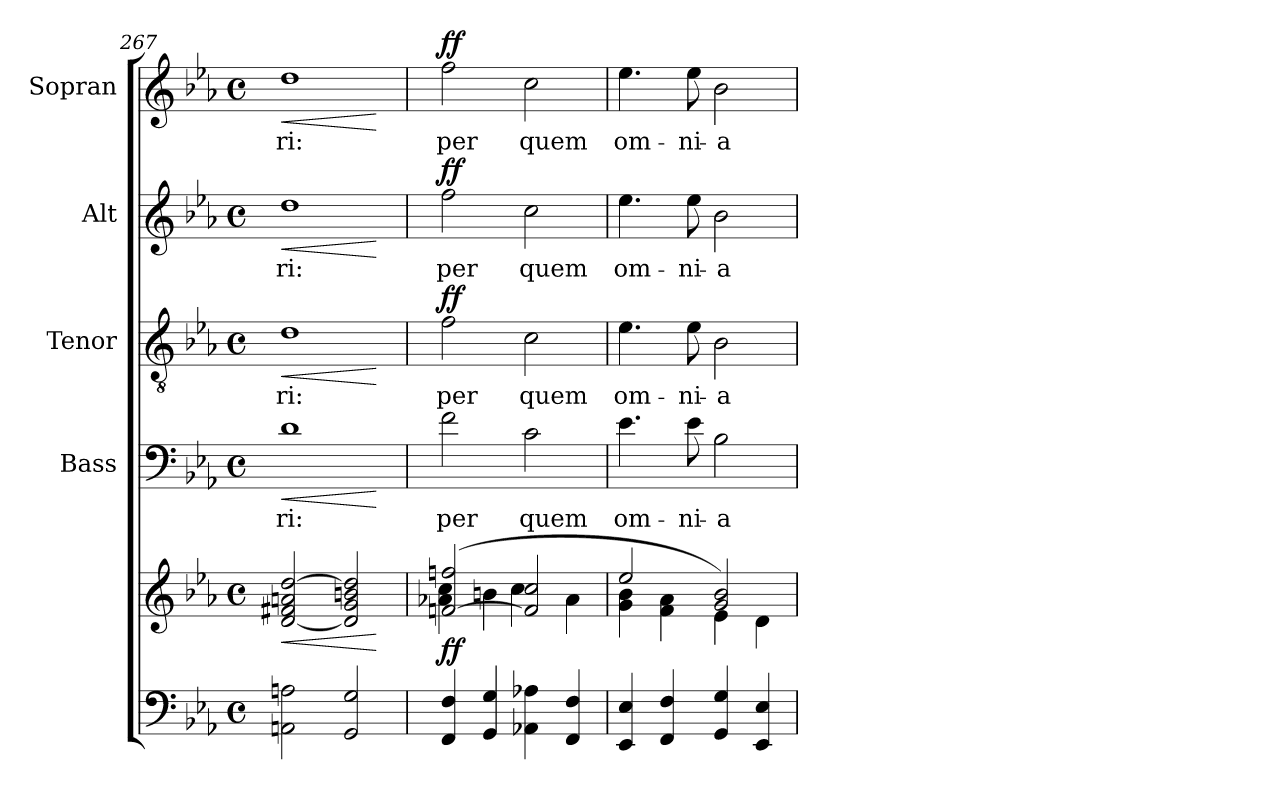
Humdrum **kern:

**kern	**kern	**dynam	**kern	**text	**dynam	**kern	**text	**dynam	**kern	**text	**dynam	**kern	**text	**dynam
*part5	*part5	*part5	*part4	*part4	*part4	*part3	*part3	*part3	*part2	*part2	*part2	*part1	*part1	*part1
*staff6	*staff5	*staff5/6	*staff4	*staff4	*staff4	*staff3	*staff3	*staff3	*staff2	*staff2	*staff2	*staff1	*staff1	*staff1
*	*	*	*I"Bass	*	*	*I"Tenor	*	*	*I"Alt	*	*	*I"Sopran	*	*
*	*	*	*I'B.	*	*	*I'T.	*	*	*I'A.	*	*	*I'S.	*	*
*clefF4	*clefG2	*	*clefF4	*	*	*clefGv2	*	*	*clefG2	*	*	*clefG2	*	*
*k[b-e-a-]	*k[b-e-a-]	*	*k[b-e-a-]	*	*	*k[b-e-a-]	*	*	*k[b-e-a-]	*	*	*k[b-e-a-]	*	*
*E-:	*E-:	*	*E-:	*	*	*E-:	*	*	*E-:	*	*	*E-:	*	*
*M4/4	*M4/4	*	*M4/4	*	*	*M4/4	*	*	*M4/4	*	*	*M4/4	*	*
*met(c)	*met(c)	*	*met(c)	*	*	*met(c)	*	*	*met(c)	*	*	*met(c)	*	*
=267	=267	=267	=267	=267	=267	=267	=267	=267	=267	=267	=267	=267	=267	=267
!	!	!LO:HP:b	!	!LO:LY:b	!LO:HP:b	!	!LO:LY:b	!LO:HP:b	!	!LO:LY:b	!LO:HP:b	!	!LO:LY:b	!LO:HP:b
2AAn\ 2An\	[2d/ 2f#X/ 2an/ [2dd/	<	1d	-ri:	<	1d	-ri:	<	1dd	-ri:	<	1dd	-ri:	<
2GG/ 2G/	2d/] 2g/ 2bn/ 2dd/]	.	.	.	.	.	.	.	.	.	.	.	.	.
.	.	[	.	.	[	.	.	[	.	.	[	.	.	[
=268	=268	=268	=268	=268	=268	=268	=268	=268	=268	=268	=268	=268	=268	=268
*	*^	*	*	*	*	*	*	*	*	*	*	*	*	*
!	!	!	!LO:DY:b	!	!LO:LY:b	!	!	!LO:LY:b	!LO:DY:a	!	!LO:LY:b	!LO:DY:a	!	!LO:LY:b	!LO:DY:a
4FF/ 4F/	([<2fn/ 2ffn/	4a-X\ 4cc\	ff	2f\	per	.	2f\	per	ff	2ff\	per	ff	2ff\	per	ff
4GG/ 4G/	.	4bn\	.	.	.	.	.	.	.	.	.	.	.	.	.
!	!	!	!	!	!LO:LY:b	!	!	!LO:LY:b	!	!	!LO:LY:b	!	!	!LO:LY:b	!
4AA-X\ 4A-X\	2f/] 2cc/	4cc\	.	2c\	quem	.	2c\	quem	.	2cc\	quem	.	2cc\	quem	.
4FF/ 4F/	.	4a-\	.	.	.	.	.	.	.	.	.	.	.	.	.
=269	=269	=269	=269	=269	=269	=269	=269	=269	=269	=269	=269	=269	=269	=269	=269
!	!	!	!	!	!LO:LY:b	!	!	!LO:LY:b	!	!	!LO:LY:b	!	!	!LO:LY:b	!
4EE-/ 4E-/	2ee-/	4g\ 4b-\	.	4.e-\	om-	.	4.e-\	om-	.	4.ee-\	om-	.	4.ee-\	om-	.
4FF/ 4F/	.	4f\ 4a-\	.	.	.	.	.	.	.	.	.	.	.	.	.
!	!	!	!	!	!LO:LY:b	!	!	!LO:LY:b	!	!	!LO:LY:b	!	!	!LO:LY:b	!
.	.	.	.	8e-\	-ni-	.	8e-\	-ni-	.	8ee-\	-ni-	.	8ee-\	-ni-	.
!	!	!	!	!	!LO:LY:b	!	!	!LO:LY:b	!	!	!LO:LY:b	!	!	!LO:LY:b	!
4GG/ 4G/	2g/ 2b-/)	4e-\	.	2B-\	-a	.	2B-\	-a	.	2b-\	-a	.	2b-\	-a	.
4EE-/ 4E-/	.	4d\	.	.	.	.	.	.	.	.	.	.	.	.	.
*	*v	*v	*	*	*	*	*	*	*	*	*	*	*	*	*
=	=	=	=	=	=	=	=	=	=	=	=	=	=	=
*-	*-	*-	*-	*-	*-	*-	*-	*-	*-	*-	*-	*-	*-	*-
